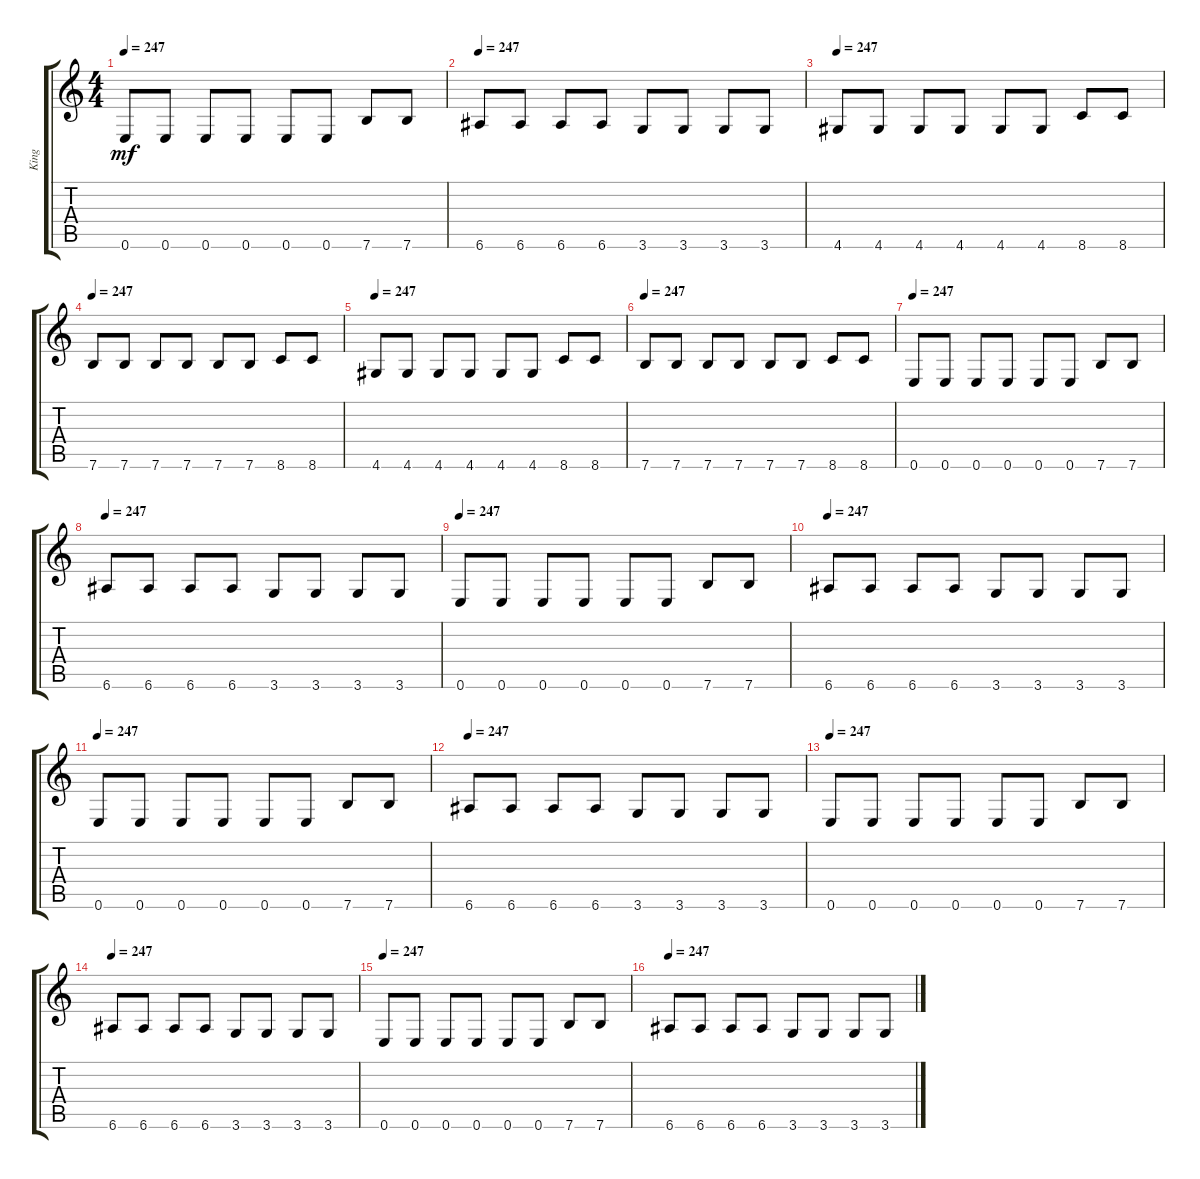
\track ("King" "King") {instrument distortionguitar}
\staff {score tabs}
\tuning (E4 B3 G3 D3 A2 E2) {hide}
\ts (4 4)
\tempo 247
\clef g2
\ks c
0.6.8{dy mf} 0.6.8 0.6.8 0.6.8 0.6.8 0.6.8 7.6.8 7.6.8 |
\tempo 247
6.6.8 6.6.8 6.6.8 6.6.8 3.6.8 3.6.8 3.6.8 3.6.8 |
\tempo 247
4.6.8 4.6.8 4.6.8 4.6.8 4.6.8 4.6.8 8.6.8 8.6.8 |
\tempo 247
7.6.8 7.6.8 7.6.8 7.6.8 7.6.8 7.6.8 8.6.8 8.6.8 |
\tempo 247
4.6.8 4.6.8 4.6.8 4.6.8 4.6.8 4.6.8 8.6.8 8.6.8 |
\tempo 247
7.6.8 7.6.8 7.6.8 7.6.8 7.6.8 7.6.8 8.6.8 8.6.8 |
\tempo 247
0.6.8 0.6.8 0.6.8 0.6.8 0.6.8 0.6.8 7.6.8 7.6.8 |
\tempo 247
6.6.8 6.6.8 6.6.8 6.6.8 3.6.8 3.6.8 3.6.8 3.6.8 |
\tempo 247
0.6.8 0.6.8 0.6.8 0.6.8 0.6.8 0.6.8 7.6.8 7.6.8 |
\tempo 247
6.6.8 6.6.8 6.6.8 6.6.8 3.6.8 3.6.8 3.6.8 3.6.8 |
\tempo 247
0.6.8 0.6.8 0.6.8 0.6.8 0.6.8 0.6.8 7.6.8 7.6.8 |
\tempo 247
6.6.8 6.6.8 6.6.8 6.6.8 3.6.8 3.6.8 3.6.8 3.6.8 |
\tempo 247
0.6.8 0.6.8 0.6.8 0.6.8 0.6.8 0.6.8 7.6.8 7.6.8 |
\tempo 247
6.6.8 6.6.8 6.6.8 6.6.8 3.6.8 3.6.8 3.6.8 3.6.8 |
\tempo 247
0.6.8 0.6.8 0.6.8 0.6.8 0.6.8 0.6.8 7.6.8 7.6.8 |
\tempo 247
6.6.8 6.6.8 6.6.8 6.6.8 3.6.8 3.6.8 3.6.8 3.6.8
